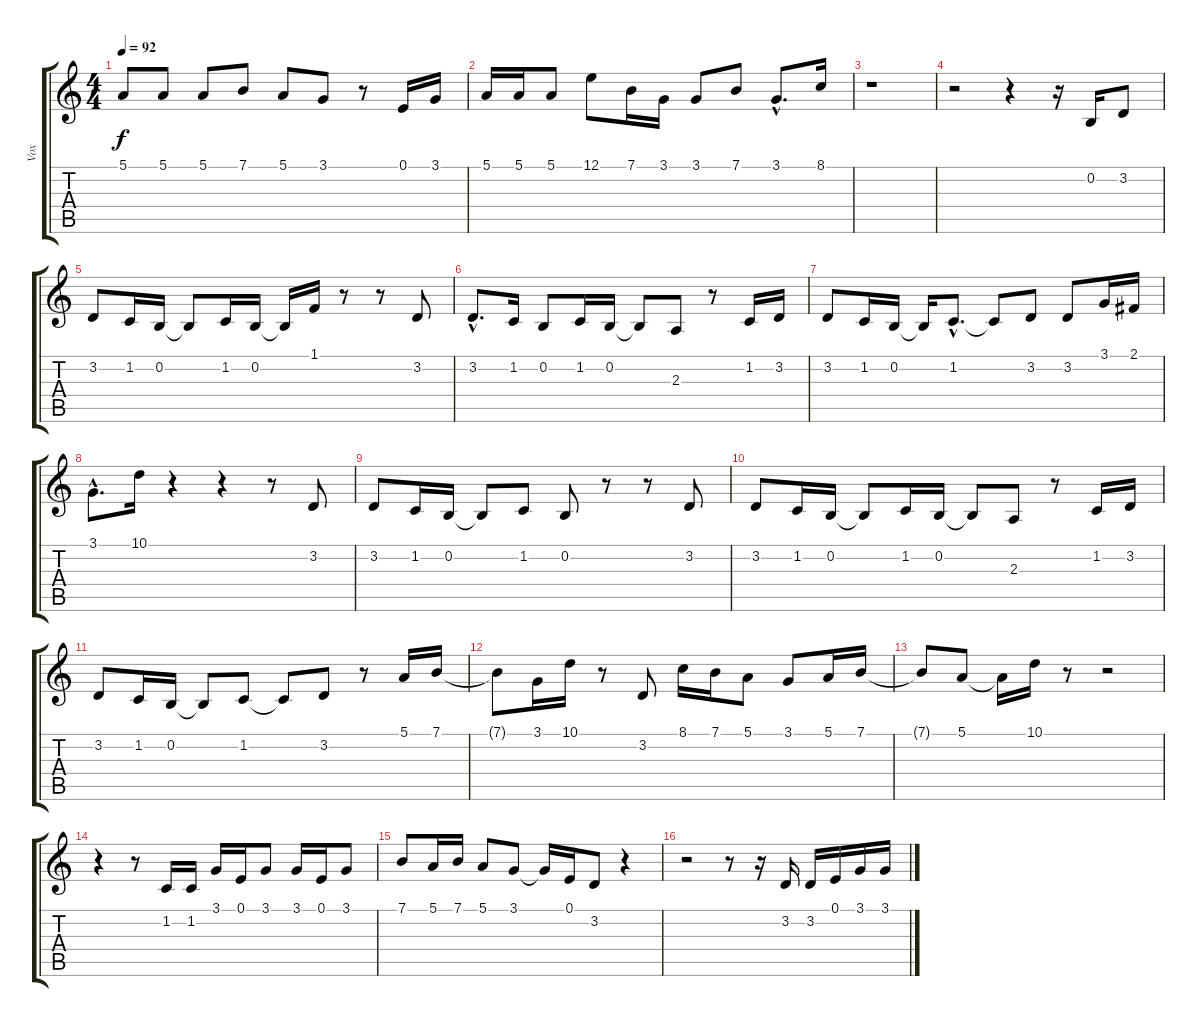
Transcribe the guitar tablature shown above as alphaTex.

\track ("Vox" "Vox") {instrument drawbarorgan}
\staff {score tabs}
\tuning (E4 B3 G3 D3 A2 E2) {hide}
\ts (4 4)
\tempo 92
\clef g2
\ks c
5.1.8{dy f} 5.1.8 5.1.8 7.1.8 5.1.8 3.1.8 r.8 0.1.16 3.1.16 |
5.1.16 5.1.16 5.1.8 12.1.8 7.1.16 3.1.16 3.1.8 7.1.8 3.1{hac}.8{d} 8.1.16 |
r.1 |
r.2 r.4 r.16 0.2.16 3.2.8 |
3.2.8 1.2.16 0.2.16 0.2{t}.8 1.2.16 0.2.16 0.2{t}.16 1.1.16 r.8 r.8 3.2.8 |
3.2{hac}.8{d} 1.2.16 0.2.8 1.2.16 0.2.16 0.2{t}.8 2.3.8 r.8 1.2.16 3.2.16 |
3.2.8 1.2.16 0.2.16 0.2{t}.16 1.2{hac}.8{d} 1.2{t}.8 3.2.8 3.2.8 3.1.16 2.1.16 |
3.1{hac}.8{d} 10.1.16 r.4 r.4 r.8 3.2.8 |
3.2.8 1.2.16 0.2.16 0.2{t}.8 1.2.8 0.2.8 r.8 r.8 3.2.8 |
3.2.8 1.2.16 0.2.16 0.2{t}.8 1.2.16 0.2.16 0.2{t}.8 2.3.8 r.8 1.2.16 3.2.16 |
3.2.8 1.2.16 0.2.16 0.2{t}.8 1.2.8 1.2{t}.8 3.2.8 r.8 5.1.16 7.1.16 |
7.1{t}.8 3.1.16 10.1.16 r.8 3.2.8 8.1.16 7.1.16 5.1.8 3.1.8 5.1.16 7.1.16 |
7.1{t}.8 5.1.8 5.1{t}.16 10.1.16 r.8 r.2 |
r.4 r.8 1.2.16 1.2.16 3.1.16 0.1.16 3.1.8 3.1.16 0.1.16 3.1.8 |
7.1.8 5.1.16 7.1.16 5.1.8 3.1.8 3.1{t}.16 0.1.16 3.2.8 r.4 |
r.2 r.8 r.16 3.2.16 3.2.16 0.1.16 3.1.16 3.1.16
